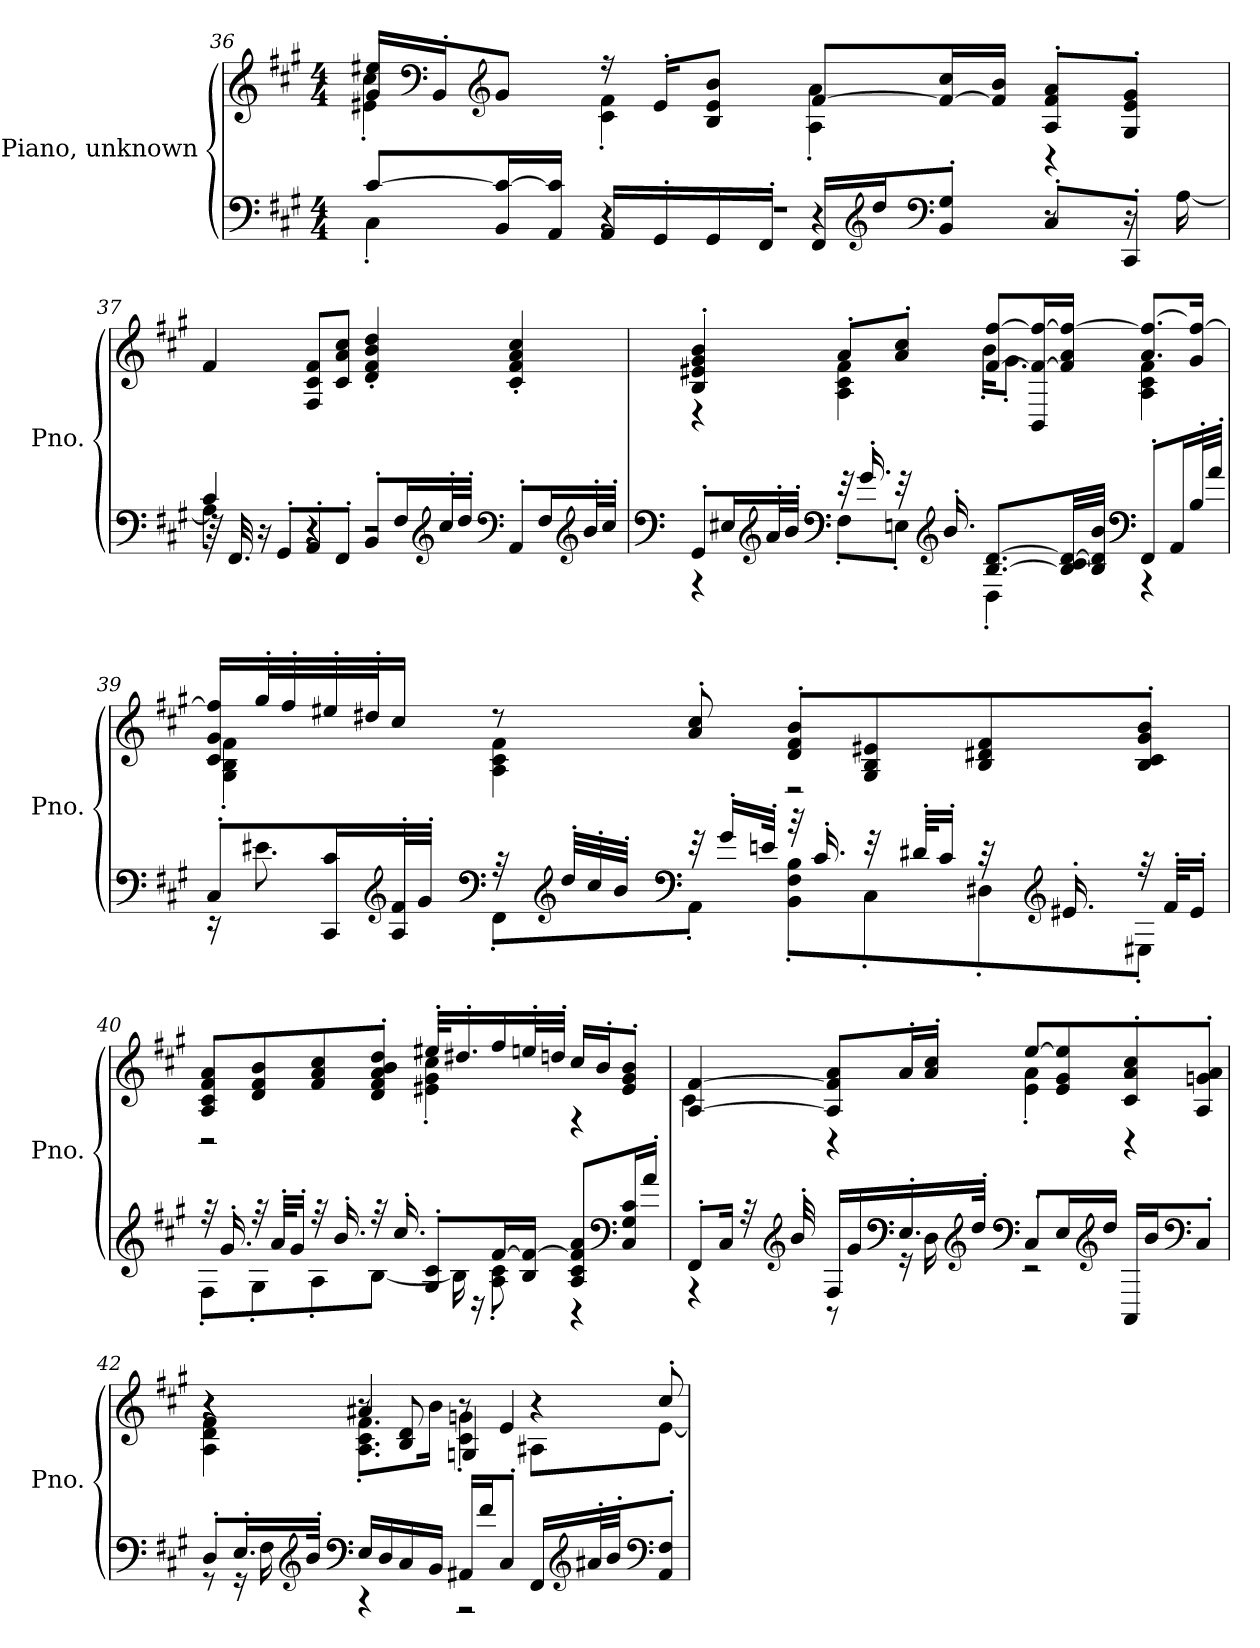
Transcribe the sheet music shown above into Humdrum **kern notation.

**kern	**kern
*part1	*part1
*staff2	*staff1
*I"Piano, unknown	*
*I'Pno.	*
!!LO:LB:g=z
*clefF4	*clefG2
*k[f#c#g#]	*k[f#c#g#]
*M4/4	*M4/4
=36	=36
*^	*^
*	*^	*	*
1r	4C#'\	[8c#/L	16g#/ 16ee#X/LL	4e#X\' 4cc#\'
*	*	*	*clefF4	*
.	.	.	16BB'/J	.
*	*	*	*clefG2	*
.	.	16BB/ 16c#/_L	8g#/J	.
.	.	16AA/ 16c#/]JJ	.	.
.	4r	16AA/LL	16r	4c#\' 4f#\'
.	.	16GG#'/	16e#'/KL	.
.	.	16GG#/	8B/ 8e#/ 8b/J	.
.	.	16FF#'/JJ	.	.
.	4r	16FF#/LL	[8f#/L	4A\' 4a\'
*clefG2	*	*	*	*
.	.	16dd/J	.	.
*clefF4	*	*	*	*
.	.	8BB/' 8G#/'J	16f#/_ 16cc#/L	.
.	.	.	16f#/] 16b/JJ	.
.	8r	8C#'/L	8A/' 8f#/' 8a/'L	4r
.	16r	8CC#'/J	8G#/' 8e#/' 8g#/'J	.
.	[16A\	.	.	.
*	*	*	*v	*v
=37	=37	=37	=37
4c#/	4A\]	64r	4f#/
.	.	32.FF#/	.
.	.	16r	.
.	.	8GG#'/L	.
4r	4r	8AA'/	8F#/ 8c#/ 8f#/L
.	.	8FF#'/J	8c#/ 8a/ 8cc#/J
2r	2r	8BB'/L	4d/' 4f#/' 4b/' 4dd/'
.	.	16F#/L	.
*clefG2	*	*	*
.	.	32cc#'/L	.
.	.	32dd'/JJJ	.
*clefF4	*	*	*
.	.	8AA'/L	4c#/' 4f#/' 4a/' 4cc#/'
.	.	16F#/L	.
*clefG2	*	*	*
.	.	32b'/L	.
.	.	32cc#'/JJJ	.
*v	*v	*v	*
!!LO:LB:g=z
=38	=38
*clefF4	*
*^	*^
8GG#'/L	4r	4B/' 4e#X/' 4g#/' 4b/'	4r
16E#X/L	.	.	.
*clefG2	*	*	*
32a'/L	.	.	.
32b'/JJJ	.	.	.
*clefF4	*	*	*
32r	8F#'\L	8a'/L	4A\ 4c#\ 4f#\
16.g#'/	.	.	.
32r	8En'\J	8a/' 8cc#/'J	.
*clefG2	*	*	*
16.b'/	.	.	.
[8.B/ [8.d/L	4D'\	[8f#/ [8ff#/L	16b'\KL
.	.	.	8.g#'\J
.	.	16BB/ 16f#/_ 16ff#/_L	.
32B/_ 32c#/ 32d/_LL	.	16f#/] 16a/ 16ff#/_JJ	.
32B/] 32d/] 32b/JJJ	.	.	.
*clefF4	*	*	*
8FF#'/L	4r	8.a/ 8.ff#/_L	4A\ 4c#\ 4f#\
16AA/L	.	.	.
32B'/L	.	16g#/ 16ff#/_Jk	.
32a'/JJJ	.	.	.
!!LO:PB:g=z	!!
=39	=39	=39	=39
8C#'/L	16r	16c#/ 16g#/ 16ff#/]LL	4G#\' 4B\' 4f#\'
.	8.e#X\	32gg#'/L	.
.	.	32ff#'/	.
16CC#/ 16c#/L	.	32ee#X'/	.
.	.	32dd#X'/J	.
*clefG2	*	*	*
32A/' 32f#/'L	.	16cc#/JJ	.
32g#'/JJJ	.	.	.
*clefF4	*	*	*
32r	8FF#'\L	8r	4A\ 4c#\ 4f#\
*clefG2	*	*	*
32dd'/LLL	.	.	.
32cc#'/	.	.	.
32b'/JJJ	.	.	.
*clefF4	*	*	*
32r	8AA'\J	8a/' 8cc#/'	.
16g#'/LL	.	.	.
32en'/JJk	.	.	.
32r	8BB\' 8F#\' 8B\'L	8d/' 8f#/' 8b/'L	2r
16.c#'/	.	.	.
32r	8C#'\	8G#/ 8B/ 8e#X/	.
32d#X'/KLL	.	.	.
16c#'/JJ	.	.	.
32r	8D#X'\	8B/ 8d#X/ 8f#/	.
*clefG2	*	*	*
16.e#X'/	.	.	.
32r	8E#X'\J	8B/' 8c#/' 8g#/' 8b/'J	.
32f#'/KLL	.	.	.
16e#'/JJ	.	.	.
!!LO:LB:g=z	!!
=40	=40	=40	=40
32r	8F#'\L	8A/ 8c#/ 8f#/ 8a/L	2r
16.g#'/	.	.	.
32r	8G#'\	8d/ 8f#/ 8b/	.
32a'/KLL	.	.	.
16g#'/JJ	.	.	.
32r	8A'\	8f#/ 8a/ 8cc#/	.
16.b'/	.	.	.
32r	[8B\J	8d/' 8f#/' 8a/' 8b/' 8dd/'J	.
16.cc#'/	.	.	.
8G#/' 8c#/'L	16B\]	32ee#X'/KLL	4e#X\' 4g#\' 4cc#\'
.	.	16.dd#X'/	.
.	16r	.	.
[16f#/L	8A\' 8c#\'	16ff#/	.
16B/ 16f#/_JJ	.	32een'/L	.
.	.	32ddn'/JJJ	.
8A/ 8c#/ 8f#/] 8a/L	4r	16cc#/LL	4r
.	.	16b'/J	.
*clefF4	*	*	*
16C#/ 16G#/ 16c#/L	.	8e#/' 8g#/' 8b/'J	.
16a'/JJ	.	.	.
!!LO:LB:g=z	!!
=41	=41	=41	=41
8FF#'/L	4r	[4A/ [4f#/	4c#\
16C#/Jk	.	.	.
32r	.	.	.
*clefG2	*	*	*
32b'/	.	.	.
16F#/LL	8r	8A/] 8f#/] 8a/L	4r
16g#/	.	.	.
*clefF4	*	*	*
16.E'/	16r	16a'/L	.
.	16D\	16a/' 16cc#/'JJ	.
*clefG2	*	*	*
32dd'/JJk	.	.	.
*clefF4	*	*	*
8C#'/L	2r	[8ee/L	4e\' 4a\'
16E/L	.	8e/ 8g#/ 8ee/]	.
*clefG2	*	*	*
16dd/JJ	.	.	.
16AA/LL	.	8c#/' 8a/' 8cc#/'	4r
16b/J	.	.	.
*clefF4	*	*	*
8C#'/J	.	8A/' 8gn/' 8a/'J	.
!!LO:LB:g=z
=42	=42	=42	=42
*	*	*	*^
8D'/L	8r	4r	4A\ 4d\ 4f#\	4r
16.E'/L	16r	.	.	.
.	16F#\	.	.	.
*clefG2	*	*	*	*
32b'/JJk	.	.	.	.
*clefF4	*	*	*	*
16E/LL	4r	4a#X/	8.A\' 8.c#\' 8.f#\'L	8r
16D/	.	.	.	.
16C#/	.	.	.	8B/ 8d/
16BB/JJ	.	.	16b\Jk	.
16AA#X/LL	2r	8r	4c#\' 4gn\'	4Gn/
16f#/J	.	.	.	.
8C#'/J	.	4e/	.	.
16FF#/LL	.	.	8A#X\L	4r
*clefG2	*	*	*	*
32a#X'/L	.	.	.	.
32b'/JJ	.	.	.	.
*clefF4	*	*	*	*
8AA#/' 8F#/'J	.	8cc#'/	[8e\J	.
*v	*v	*	*	*
*	*v	*v	*v
=	=
*-	*-
